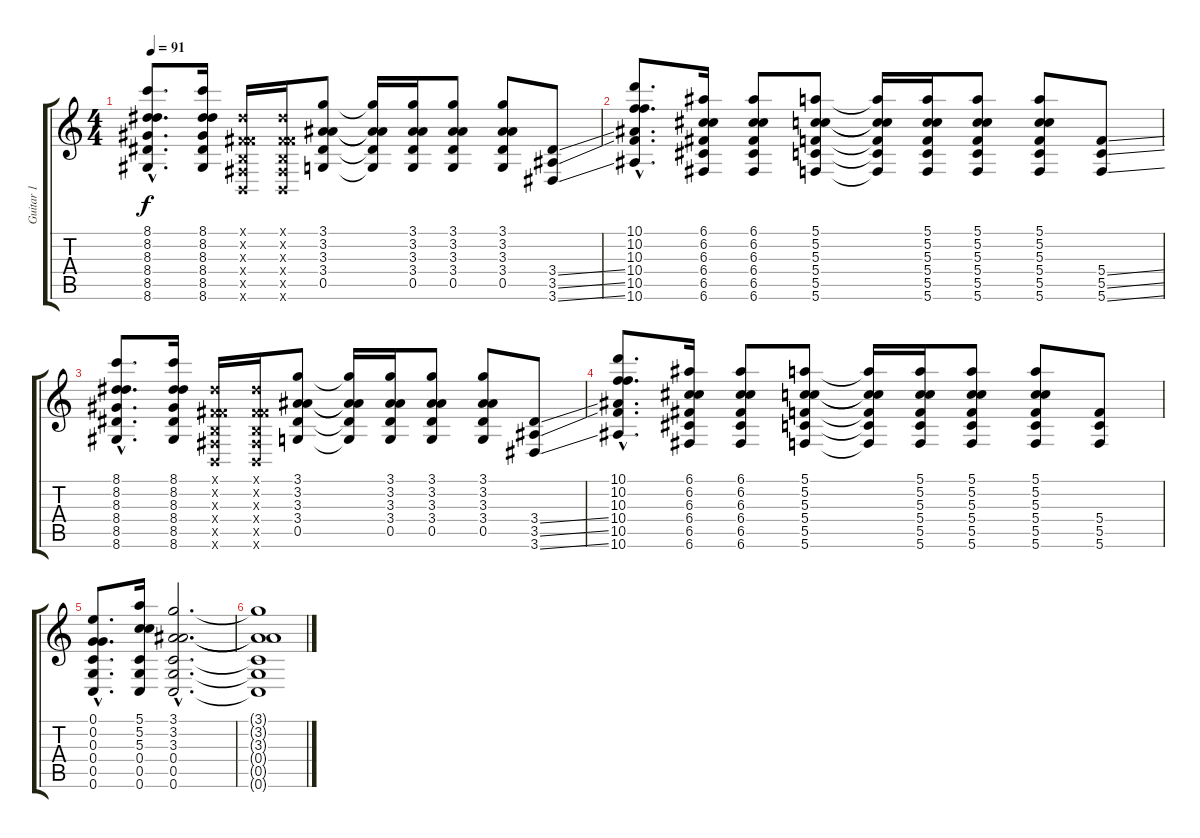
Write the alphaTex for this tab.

\track ("Guitar 1" "Guitar 1") {instrument acousticguitarsteel}
\staff {score tabs}
\tuning (E4 G3 G3 C3 G2 C2) {hide}
\ts (4 4)
\tempo 91
\clef g2
\ks c
(8.1{hac} 8.2{hac} 8.3{hac} 8.4{hac} 8.5{hac} 8.6{hac}).8{d dy f} (8.1 8.2 8.3 8.4 8.5 8.6).16 (-1.1{x} -1.2{x} -1.3{x} -1.4{x} -1.5{x} -1.6{x}).16 (-1.1{x} -1.2{x} -1.3{x} -1.4{x} -1.5{x} -1.6{x}).16 (3.1 3.2 3.3 3.4 0.5).8 (3.1{t} 3.2{t} 3.3{t} 3.4{t} 0.5{t}).16 (3.1 3.2 3.3 3.4 0.5).16 (3.1 3.2 3.3 3.4 0.5).8 (3.1 3.2 3.3 3.4 0.5).8 (3.4{ss} 3.5{ss} 3.6{ss}).8 |
(10.1{hac} 10.2{hac} 10.3{hac} 10.4{hac} 10.5{hac} 10.6{hac}).8{d} (6.1 6.2 6.3 6.4 6.5 6.6).16 (6.1 6.2 6.3 6.4 6.5 6.6).8 (5.1 5.2 5.3 5.4 5.5 5.6).8 (5.1{t} 5.2{t} 5.3{t} 5.4{t} 5.5{t} 5.6{t}).16 (5.1 5.2 5.3 5.4 5.5 5.6).16 (5.1 5.2 5.3 5.4 5.5 5.6).8 (5.1 5.2 5.3 5.4 5.5 5.6).8 (5.4{ss} 5.5{ss} 5.6{ss}).8 |
(8.1{hac} 8.2{hac} 8.3{hac} 8.4{hac} 8.5{hac} 8.6{hac}).8{d} (8.1 8.2 8.3 8.4 8.5 8.6).16 (-1.1{x} -1.2{x} -1.3{x} -1.4{x} -1.5{x} -1.6{x}).16 (-1.1{x} -1.2{x} -1.3{x} -1.4{x} -1.5{x} -1.6{x}).16 (3.1 3.2 3.3 3.4 0.5).8 (3.1{t} 3.2{t} 3.3{t} 3.4{t} 0.5{t}).16 (3.1 3.2 3.3 3.4 0.5).16 (3.1 3.2 3.3 3.4 0.5).8 (3.1 3.2 3.3 3.4 0.5).8 (3.4{ss} 3.5{ss} 3.6{ss}).8 |
(10.1{hac} 10.2{hac} 10.3{hac} 10.4{hac} 10.5{hac} 10.6{hac}).8{d} (6.1 6.2 6.3 6.4 6.5 6.6).16 (6.1 6.2 6.3 6.4 6.5 6.6).8 (5.1 5.2 5.3 5.4 5.5 5.6).8 (5.1{t} 5.2{t} 5.3{t} 5.4{t} 5.5{t} 5.6{t}).16 (5.1 5.2 5.3 5.4 5.5 5.6).16 (5.1 5.2 5.3 5.4 5.5 5.6).8 (5.1 5.2 5.3 5.4 5.5 5.6).8 (5.4 5.5 5.6).8 |
(0.1{hac} 0.2{hac} 0.3{hac} 0.4{hac} 0.5{hac} 0.6{hac}).8{d} (5.1 5.2 5.3 0.4 0.5 0.6).16 (3.1{hac} 3.2{hac} 3.3{hac} 0.4{hac} 0.5{hac} 0.6{hac}).2{d} |
(3.1{t} 3.2{t} 3.3{t} 0.4{t} 0.5{t} 0.6{t}).1
